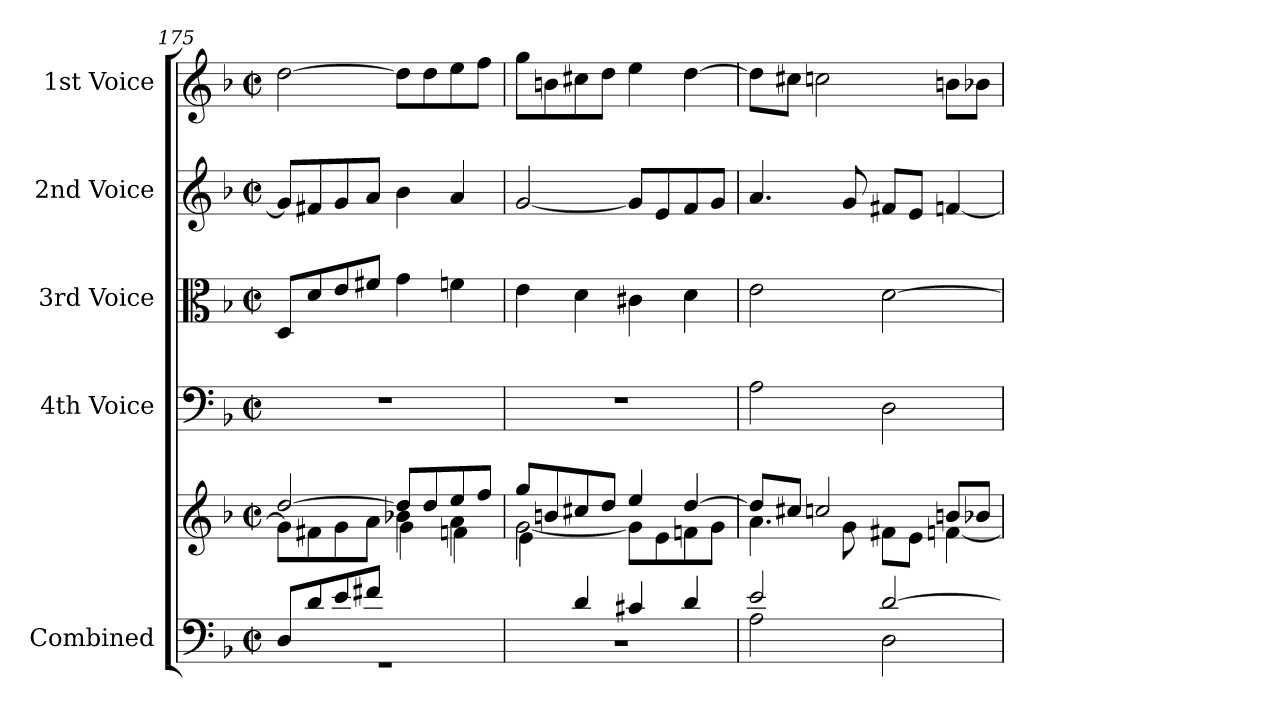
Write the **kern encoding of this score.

**kern	**kern	**kern	**kern	**kern	**kern
*part5	*part5	*part4	*part3	*part2	*part1
*staff6	*staff5	*staff4	*staff3	*staff2	*staff1
*I"Combined	*	*I"4th Voice	*I"3rd Voice	*I"2nd Voice	*I"1st Voice
*clefF4	*clefG2	*clefF4	*clefC3	*clefG2	*clefG2
*k[b-]	*k[b-]	*k[b-]	*k[b-]	*k[b-]	*k[b-]
*M2/2	*M2/2	*M2/2	*M2/2	*M2/2	*M2/2
*met(c|)	*met(c|)	*met(c|)	*met(c|)	*met(c|)	*met(c|)
=175	=175	=175	=175	=175	=175
*^	*^	*	*	*	*
*	*	*	*^	*	*	*	*
8D/L	1r	[2dd/	8g\L]	2ryy	1r	8D/L	8g/L]	[2dd\
8d/	.	.	8f#X\	.	.	8d/	8f#X/	.
8e/	.	.	8g\	.	.	8e/	8g/	.
8f#X/J	.	.	8a\J	.	.	8f#X/J	8a/J	.
2ryy	.	8dd/L]	4b-X\	4g\	.	4g\	4b-\	8dd\L]
.	.	8dd/	.	.	.	.	.	8dd\
.	.	8ee/	4a\	4fn\	.	4fn\	4a/	8ee\
.	.	8ff/J	.	.	.	.	.	8ff\J
=176	=176	=176	=176	=176	=176	=176	=176	=176
4ryy	1r	8gg/L	[2g\	4e\	1r	4e\	[2g/	8gg\L
.	.	8bn/	.	.	.	.	.	8bn\
4d/	.	8cc#X/	.	2.ryy	.	4d\	.	8cc#X\
.	.	8dd/J	.	.	.	.	.	8dd\J
4c#X/	.	4ee/	8g\L]	.	.	4c#X\	8g/L]	4ee\
.	.	.	8e\	.	.	.	8e/	.
4d/	.	[4dd/	8fn\	.	.	4d\	8f/	[4dd\
.	.	.	8g\J	.	.	.	8g/J	.
*	*	*	*v	*v	*	*	*	*
=177	=177	=177	=177	=177	=177	=177	=177
2e/	2A\	8dd/L]	4.a\	2A\	2e\	4.a/	8dd\L]
.	.	8cc#X/J	.	.	.	.	8cc#X\J
.	.	2ccn/	.	.	.	.	2ccn\
.	.	.	8g\	.	.	8g/	.
[2d/	2D\	.	8f#X\L	2D\	[2d\	8f#X/L	.
.	.	.	8e\J	.	.	8e/J	.
.	.	8bn/L	[4fn\	.	.	[4fn/	8bn\L
.	.	8b-X/J	.	.	.	.	8b-X\J
*v	*v	*	*	*	*	*	*
*	*v	*v	*	*	*	*
=	=	=	=	=	=
*-	*-	*-	*-	*-	*-
